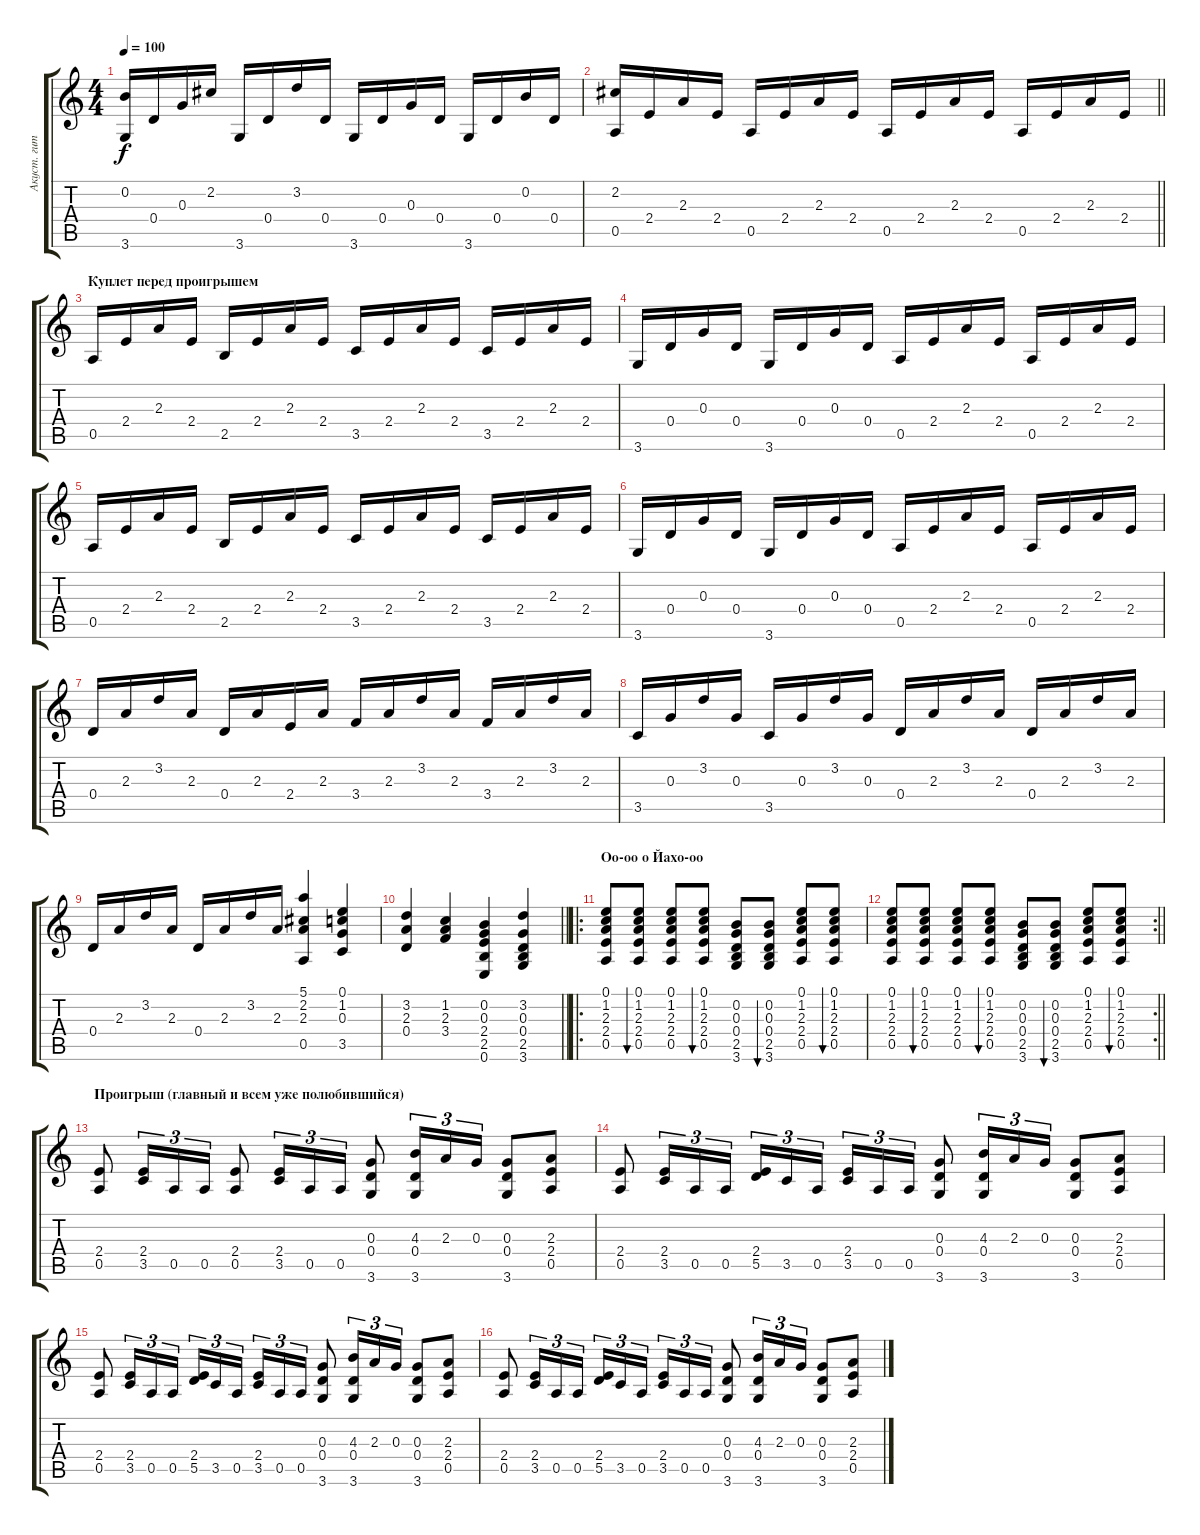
\track ("Акуст. гит." "Акуст. гит") {instrument acousticguitarsteel}
\staff {score tabs}
\tuning (E4 B3 G3 D3 A2 E2) {hide}
\ts (4 4)
\tempo 100
\clef g2
\ks c
(0.2 3.6).16{dy f} 0.4.16 0.3.16 2.2.16 3.6.16 0.4.16 3.2.16 0.4.16 3.6.16 0.4.16 0.3.16 0.4.16 3.6.16 0.4.16 0.2.16 0.4.16 |
\barLineRight lightlight
(2.2 0.5).16 2.4.16 2.3.16 2.4.16 0.5.16 2.4.16 2.3.16 2.4.16 0.5.16 2.4.16 2.3.16 2.4.16 0.5.16 2.4.16 2.3.16 2.4.16 |
\section ("" "Куплет перед проигрышем")
0.5.16 2.4.16 2.3.16 2.4.16 2.5.16 2.4.16 2.3.16 2.4.16 3.5.16 2.4.16 2.3.16 2.4.16 3.5.16 2.4.16 2.3.16 2.4.16 |
3.6.16 0.4.16 0.3.16 0.4.16 3.6.16 0.4.16 0.3.16 0.4.16 0.5.16 2.4.16 2.3.16 2.4.16 0.5.16 2.4.16 2.3.16 2.4.16 |
0.5.16 2.4.16 2.3.16 2.4.16 2.5.16 2.4.16 2.3.16 2.4.16 3.5.16 2.4.16 2.3.16 2.4.16 3.5.16 2.4.16 2.3.16 2.4.16 |
3.6.16 0.4.16 0.3.16 0.4.16 3.6.16 0.4.16 0.3.16 0.4.16 0.5.16 2.4.16 2.3.16 2.4.16 0.5.16 2.4.16 2.3.16 2.4.16 |
0.4.16 2.3.16 3.2.16 2.3.16 0.4.16 2.3.16 2.4.16 2.3.16 3.4.16 2.3.16 3.2.16 2.3.16 3.4.16 2.3.16 3.2.16 2.3.16 |
3.5.16 0.3.16 3.2.16 0.3.16 3.5.16 0.3.16 3.2.16 0.3.16 0.4.16 2.3.16 3.2.16 2.3.16 0.4.16 2.3.16 3.2.16 2.3.16 |
0.4.16 2.3.16 3.2.16 2.3.16 0.4.16 2.3.16 3.2.16 2.3.16 (5.1 2.2 2.3 0.5).4 (0.1 1.2 0.3 3.5).4 |
\barLineRight lightlight
(3.2 2.3 0.4).4 (1.2 2.3 3.4).4 (0.2 0.3 2.4 2.5 0.6).4 (3.2 0.3 0.4 2.5 3.6).4 |
\ro
\section ("" "Оо-оо о Йахо-оо")
(0.1 1.2 2.3 2.4 0.5).8 (0.1 1.2 2.3 2.4 0.5).8{bu 480} (0.1 1.2 2.3 2.4 0.5).8 (0.1 1.2 2.3 2.4 0.5).8{bu 480} (0.2 0.3 0.4 2.5 3.6).8 (0.2 0.3 0.4 2.5 3.6).8{bu 480} (0.1 1.2 2.3 2.4 0.5).8 (0.1 1.2 2.3 2.4 0.5).8{bu 480} |
\rc 2
\barLineRight lightlight
(0.1 1.2 2.3 2.4 0.5).8 (0.1 1.2 2.3 2.4 0.5).8{bu 480} (0.1 1.2 2.3 2.4 0.5).8 (0.1 1.2 2.3 2.4 0.5).8{bu 480} (0.2 0.3 0.4 2.5 3.6).8 (0.2 0.3 0.4 2.5 3.6).8{bu 480} (0.1 1.2 2.3 2.4 0.5).8 (0.1 1.2 2.3 2.4 0.5).8{bu 480} |
\section ("" "Проигрыш (главный и всем уже полюбившийся)")
(2.4 0.5).8 (2.4 3.5).16{tu (3 2)} 0.5.16{tu (3 2)} 0.5.16{tu (3 2)} (2.4 0.5).8 (2.4 3.5).16{tu (3 2)} 0.5.16{tu (3 2)} 0.5.16{tu (3 2)} (0.3 0.4 3.6).8 (4.3 0.4 3.6).16{tu (3 2)} 2.3.16{tu (3 2)} 0.3.16{tu (3 2)} (0.3 0.4 3.6).8 (2.3 2.4 0.5).8 |
(2.4 0.5).8 (2.4 3.5).16{tu (3 2)} 0.5.16{tu (3 2)} 0.5.16{tu (3 2)} (2.4 5.5).16{tu (3 2)} 3.5.16{tu (3 2)} 0.5.16{tu (3 2) beam splitsecondary} (2.4 3.5).16{tu (3 2)} 0.5.16{tu (3 2)} 0.5.16{tu (3 2)} (0.3 0.4 3.6).8 (4.3 0.4 3.6).16{tu (3 2)} 2.3.16{tu (3 2)} 0.3.16{tu (3 2)} (0.3 0.4 3.6).8 (2.3 2.4 0.5).8 |
(2.4 0.5).8 (2.4 3.5).16{tu (3 2)} 0.5.16{tu (3 2)} 0.5.16{tu (3 2)} (2.4 5.5).16{tu (3 2)} 3.5.16{tu (3 2)} 0.5.16{tu (3 2) beam splitsecondary} (2.4 3.5).16{tu (3 2)} 0.5.16{tu (3 2)} 0.5.16{tu (3 2)} (0.3 0.4 3.6).8 (4.3 0.4 3.6).16{tu (3 2)} 2.3.16{tu (3 2)} 0.3.16{tu (3 2)} (0.3 0.4 3.6).8 (2.3 2.4 0.5).8 |
(2.4 0.5).8 (2.4 3.5).16{tu (3 2)} 0.5.16{tu (3 2)} 0.5.16{tu (3 2)} (2.4 5.5).16{tu (3 2)} 3.5.16{tu (3 2)} 0.5.16{tu (3 2) beam splitsecondary} (2.4 3.5).16{tu (3 2)} 0.5.16{tu (3 2)} 0.5.16{tu (3 2)} (0.3 0.4 3.6).8 (4.3 0.4 3.6).16{tu (3 2)} 2.3.16{tu (3 2)} 0.3.16{tu (3 2)} (0.3 0.4 3.6).8 (2.3 2.4 0.5).8
